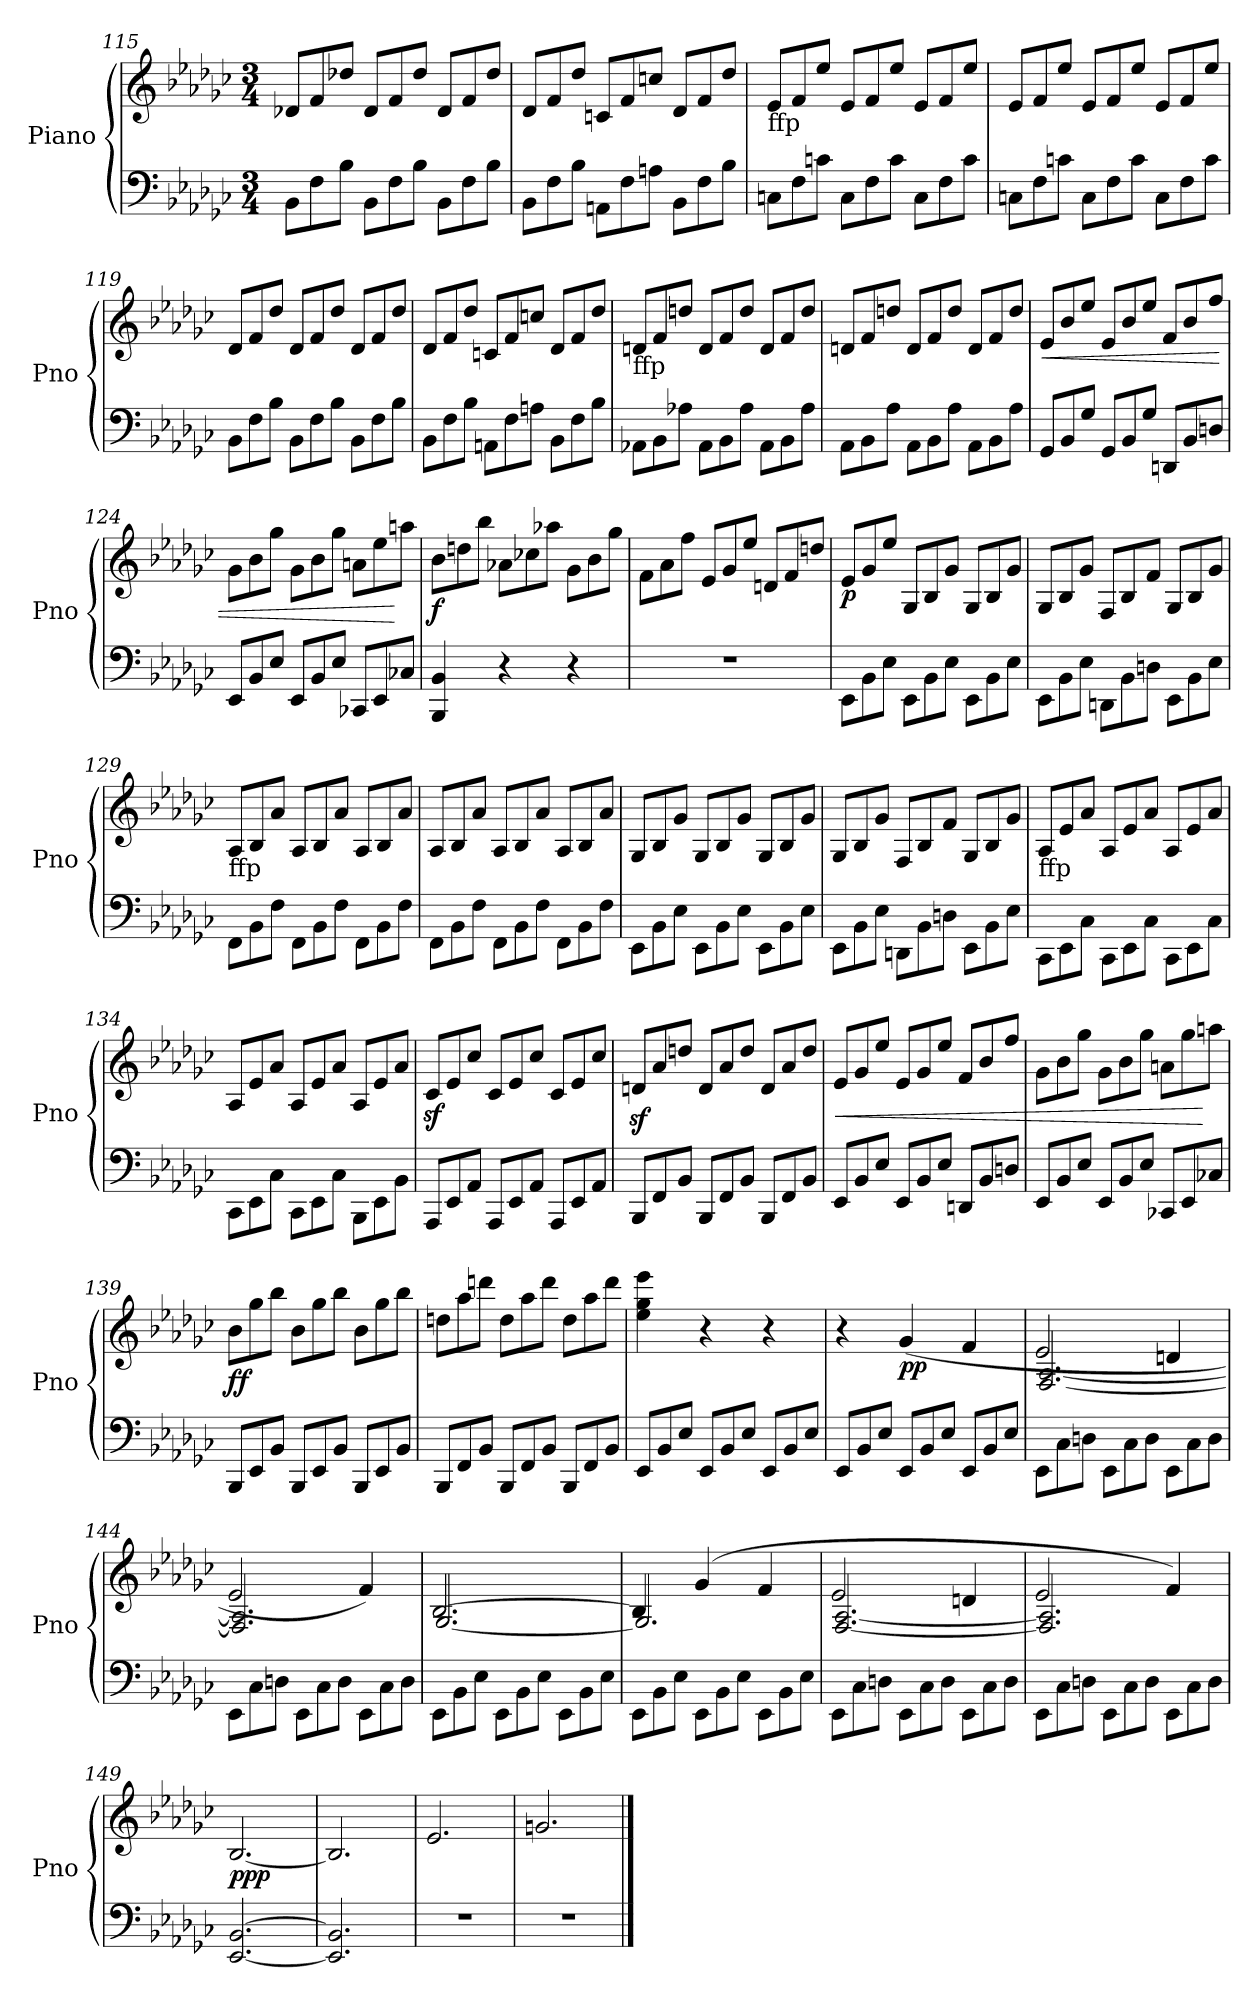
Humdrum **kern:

**kern	**kern	**dynam
*part1	*part1	*part1
*staff2	*staff1	*staff1/2
*I"Piano	*	*
*I'Pno	*	*
*clefF4	*clefG2	*
*k[b-e-a-d-g-c-]	*k[b-e-a-d-g-c-]	*
*G-:	*G-:	*
*M3/4	*M3/4	*
*Xtuplet	*Xtuplet	*
=115	=115	=115
12BB-\L	12d-X/L	.
12F\	12f/	.
12B-\J	12dd-X/J	.
12BB-\L	12d-/L	.
12F\	12f/	.
12B-\J	12dd-/J	.
12BB-\L	12d-/L	.
12F\	12f/	.
12B-\J	12dd-/J	.
=116	=116	=116
12BB-\L	12d-/L	.
12F\	12f/	.
12B-\J	12dd-/J	.
12AAn\L	12cn/L	.
12F\	12f/	.
12An\J	12ccn/J	.
12BB-\L	12d-/L	.
12F\	12f/	.
12B-\J	12dd-/J	.
!!LO:PB:g=z
=117	=117	=117
!	!LO:TX:b:t=ffp	!
12Cn\L	12e-/L	.
12F\	12f/	.
12cn\J	12ee-/J	.
12C\L	12e-/L	.
12F\	12f/	.
12c\J	12ee-/J	.
12C\L	12e-/L	.
12F\	12f/	.
12c\J	12ee-/J	.
=118	=118	=118
12Cn\L	12e-/L	.
12F\	12f/	.
12cn\J	12ee-/J	.
12C\L	12e-/L	.
12F\	12f/	.
12c\J	12ee-/J	.
12C\L	12e-/L	.
12F\	12f/	.
12c\J	12ee-/J	.
=119	=119	=119
12BB-\L	12d-/L	.
12F\	12f/	.
12B-\J	12dd-/J	.
12BB-\L	12d-/L	.
12F\	12f/	.
12B-\J	12dd-/J	.
12BB-\L	12d-/L	.
12F\	12f/	.
12B-\J	12dd-/J	.
=120	=120	=120
12BB-\L	12d-/L	.
12F\	12f/	.
12B-\J	12dd-/J	.
12AAn\L	12cn/L	.
12F\	12f/	.
12An\J	12ccn/J	.
12BB-\L	12d-/L	.
12F\	12f/	.
12B-\J	12dd-/J	.
!!LO:LB:g=z
=121	=121	=121
!	!LO:TX:b:t=ffp	!
12AA-X\L	12dn/L	.
12BB-\	12f/	.
12A-X\J	12ddn/J	.
12AA-\L	12d/L	.
12BB-\	12f/	.
12A-\J	12dd/J	.
12AA-\L	12d/L	.
12BB-\	12f/	.
12A-\J	12dd/J	.
=122	=122	=122
12AA-\L	12dn/L	.
12BB-\	12f/	.
12A-\J	12ddn/J	.
12AA-\L	12d/L	.
12BB-\	12f/	.
12A-\J	12dd/J	.
12AA-\L	12d/L	.
12BB-\	12f/	.
12A-\J	12dd/J	.
=123	=123	=123
!	!	!LO:HP:b
12GG-/L	12e-/L	<
12BB-/	12b-/	.
12G-/J	12ee-/J	.
12GG-/L	12e-/L	.
12BB-/	12b-/	.
12G-/J	12ee-/J	.
12DDn/L	12f/L	.
12BB-/	12b-/	.
12Dn/J	12ff/J	.
=124	=124	=124
12EE-/L	12g-\L	.
12BB-/	12b-\	.
12E-/J	12gg-\J	.
12EE-/L	12g-\L	.
12BB-/	12b-\	.
12E-/J	12gg-\J	.
12CC-X/L	12an\L	.
12EE-/	12ee-\	.
12C-X/J	12aan\J	[
!!LO:LB:g=z
=125	=125	=125
!	!	!LO:DY:b
4BBB-/ 4BB-/	12b-\L	f
.	12ddn\	.
.	12bb-\J	.
4r	12a-X\L	.
.	12cc-X\	.
.	12aa-X\J	.
4r	12g-\L	.
.	12b-\	.
.	12gg-\J	.
=126	=126	=126
2.r	12f\L	.
.	12a-\	.
.	12ff\J	.
.	12e-/L	.
.	12g-/	.
.	12ee-/J	.
.	12dn/L	.
.	12f/	.
.	12ddn/J	.
=127	=127	=127
!	!	!LO:DY:b
12EE-\L	12e-/L	p
12BB-\	12g-/	.
12E-\J	12ee-/J	.
12EE-\L	12G-/L	.
12BB-\	12B-/	.
12E-\J	12g-/J	.
12EE-\L	12G-/L	.
12BB-\	12B-/	.
12E-\J	12g-/J	.
=128	=128	=128
12EE-\L	12G-/L	.
12BB-\	12B-/	.
12E-\J	12g-/J	.
12DDn\L	12F/L	.
12BB-\	12B-/	.
12Dn\J	12f/J	.
12EE-\L	12G-/L	.
12BB-\	12B-/	.
12E-\J	12g-/J	.
!!LO:LB:g=z
=129	=129	=129
!	!LO:TX:b:t=ffp	!
12FF\L	12A-/L	.
12BB-\	12B-/	.
12F\J	12a-/J	.
12FF\L	12A-/L	.
12BB-\	12B-/	.
12F\J	12a-/J	.
12FF\L	12A-/L	.
12BB-\	12B-/	.
12F\J	12a-/J	.
=130	=130	=130
12FF\L	12A-/L	.
12BB-\	12B-/	.
12F\J	12a-/J	.
12FF\L	12A-/L	.
12BB-\	12B-/	.
12F\J	12a-/J	.
12FF\L	12A-/L	.
12BB-\	12B-/	.
12F\J	12a-/J	.
=131	=131	=131
12EE-\L	12G-/L	.
12BB-\	12B-/	.
12E-\J	12g-/J	.
12EE-\L	12G-/L	.
12BB-\	12B-/	.
12E-\J	12g-/J	.
12EE-\L	12G-/L	.
12BB-\	12B-/	.
12E-\J	12g-/J	.
=132	=132	=132
12EE-\L	12G-/L	.
12BB-\	12B-/	.
12E-\J	12g-/J	.
12DDn\L	12F/L	.
12BB-\	12B-/	.
12Dn\J	12f/J	.
12EE-\L	12G-/L	.
12BB-\	12B-/	.
12E-\J	12g-/J	.
!!LO:LB:g=z
=133	=133	=133
!	!LO:TX:b:t=ffp	!
12CC-\L	12A-/L	.
12EE-\	12e-/	.
12C-\J	12a-/J	.
12CC-\L	12A-/L	.
12EE-\	12e-/	.
12C-\J	12a-/J	.
12CC-\L	12A-/L	.
12EE-\	12e-/	.
12C-\J	12a-/J	.
=134	=134	=134
12CC-\L	12A-/L	.
12EE-\	12e-/	.
12C-\J	12a-/J	.
12CC-\L	12A-/L	.
12EE-\	12e-/	.
12C-\J	12a-/J	.
12BBB-\L	12A-/L	.
12EE-\	12e-/	.
12BB-\J	12a-/J	.
=135	=135	=135
12AAA-/L	12c-z</L	.
12EE-/	12e-/	.
12AA-/J	12cc-/J	.
12AAA-/L	12c-/L	.
12EE-/	12e-/	.
12AA-/J	12cc-/J	.
12AAA-/L	12c-/L	.
12EE-/	12e-/	.
12AA-/J	12cc-/J	.
=136	=136	=136
12BBB-/L	12dnz</L	.
12FF/	12a-/	.
12BB-/J	12ddn/J	.
12BBB-/L	12d/L	.
12FF/	12a-/	.
12BB-/J	12dd/J	.
12BBB-/L	12d/L	.
12FF/	12a-/	.
12BB-/J	12dd/J	.
!!LO:LB:g=z
=137	=137	=137
!	!	!LO:HP:b
12EE-/L	12e-/L	<
12BB-/	12g-/	.
12E-/J	12ee-/J	.
12EE-/L	12e-/L	.
12BB-/	12g-/	.
12E-/J	12ee-/J	.
12DDn/L	12f/L	.
12BB-/	12b-/	.
12Dn/J	12ff/J	.
=138	=138	=138
12EE-/L	12g-\L	.
12BB-/	12b-\	.
12E-/J	12gg-\J	.
12EE-/L	12g-\L	.
12BB-/	12b-\	.
12E-/J	12gg-\J	.
12CC-X/L	12an\L	.
12EE-/	12gg-\	.
12C-X/J	12aan\J	[
=139	=139	=139
!	!	!LO:DY:b
12BBB-/L	12b-\L	ff
12EE-/	12gg-\	.
12BB-/J	12bb-\J	.
12BBB-/L	12b-\L	.
12EE-/	12gg-\	.
12BB-/J	12bb-\J	.
12BBB-/L	12b-\L	.
12EE-/	12gg-\	.
12BB-/J	12bb-\J	.
=140	=140	=140
12BBB-/L	12ddn\L	.
12FF/	12aa-\	.
12BB-/J	12dddn\J	.
12BBB-/L	12dd\L	.
12FF/	12aa-\	.
12BB-/J	12ddd\J	.
12BBB-/L	12dd\L	.
12FF/	12aa-\	.
12BB-/J	12ddd\J	.
!!LO:PB:g=z
=141	=141	=141
12EE-/L	4ee-\ 4gg-\ 4eee-\	.
12BB-/	.	.
12E-/J	.	.
12EE-/L	4r	.
12BB-/	.	.
12E-/J	.	.
12EE-/L	4r	.
12BB-/	.	.
12E-/J	.	.
=142	=142	=142
12EE-/L	4r	.
12BB-/	.	.
12E-/J	.	.
!	!	!LO:DY:b
12EE-/L	(>4g-/	pp
12BB-/	.	.
12E-/J	.	.
12EE-/L	4f/	.
12BB-/	.	.
12E-/J	.	.
=143	=143	=143
*	*^	*
12EE-\L	2e-/	[2.F/ [2.A-/	.
12C-\	.	.	.
12Dn\J	.	.	.
12EE-\L	.	.	.
12C-\	.	.	.
12D\J	.	.	.
12EE-\L	4dn/	.	.
12C-\	.	.	.
12D\J	.	.	.
=144	=144	=144	=144
12EE-\L	2e-/	2.F/] 2.A-/]	.
12C-\	.	.	.
12Dn\J	.	.	.
12EE-\L	.	.	.
12C-\	.	.	.
12D\J	.	.	.
12EE-\L	4f/)	.	.
12C-\	.	.	.
12D\J	.	.	.
!!LO:LB:g=z	!!
=145	=145	=145	=145
12EE-\L	[2.B-/	[2.G-/	.
12BB-\	.	.	.
12E-\J	.	.	.
12EE-\L	.	.	.
12BB-\	.	.	.
12E-\J	.	.	.
12EE-\L	.	.	.
12BB-\	.	.	.
12E-\J	.	.	.
=146	=146	=146	=146
12EE-\L	4B-/]	2.G-/]	.
12BB-\	.	.	.
12E-\J	.	.	.
12EE-\L	(>4g-/	.	.
12BB-\	.	.	.
12E-\J	.	.	.
12EE-\L	4f/	.	.
12BB-\	.	.	.
12E-\J	.	.	.
=147	=147	=147	=147
12EE-\L	2e-/	[2.F/ [2.A-/	.
12C-\	.	.	.
12Dn\J	.	.	.
12EE-\L	.	.	.
12C-\	.	.	.
12D\J	.	.	.
12EE-\L	4dn/	.	.
12C-\	.	.	.
12D\J	.	.	.
=148	=148	=148	=148
12EE-\L	2e-/	2.F/] 2.A-/]	.
12C-\	.	.	.
12Dn\J	.	.	.
12EE-\L	.	.	.
12C-\	.	.	.
12D\J	.	.	.
12EE-\L	4f/)	.	.
12C-\	.	.	.
12D\J	.	.	.
*	*v	*v	*
=149	=149	=149
!	!	!LO:DY:b
[2.EE-/ [2.BB-/	[2.B-/	ppp
=150	=150	=150
2.EE-/] 2.BB-/]	2.B-/]	.
!!LO:LB:g=z
=151	=151	=151
2.r	2.e-/	.
=152	=152	=152
2.r	2.gn/	.
==	==	==
*-	*-	*-
